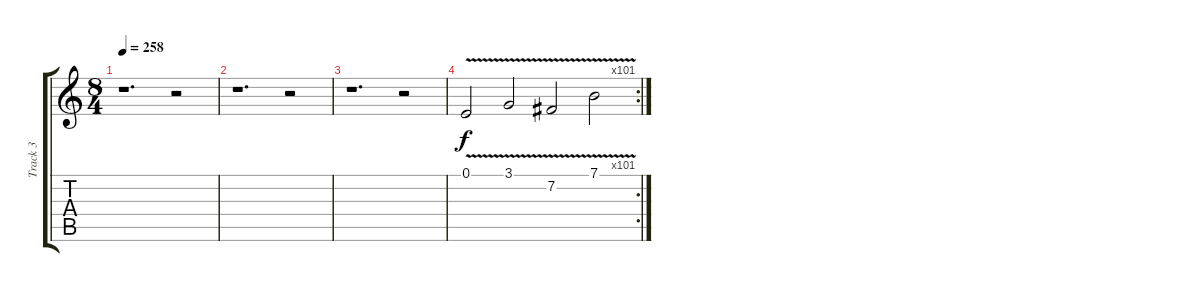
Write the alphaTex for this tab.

\track ("Track 3" "Track 3") {instrument bagpipe}
\staff {score tabs}
\tuning (E4 B3 G3 D3 A2 E2) {hide}
\ts (8 4)
\tempo 258
\clef g2
\ks c
r.1{d dy f} r.2 |
r.1{d} r.2 |
r.1{d} r.2 |
\rc 101
0.1{v}.2 3.1{v}.2 7.2{v}.2 7.1{v}.2
